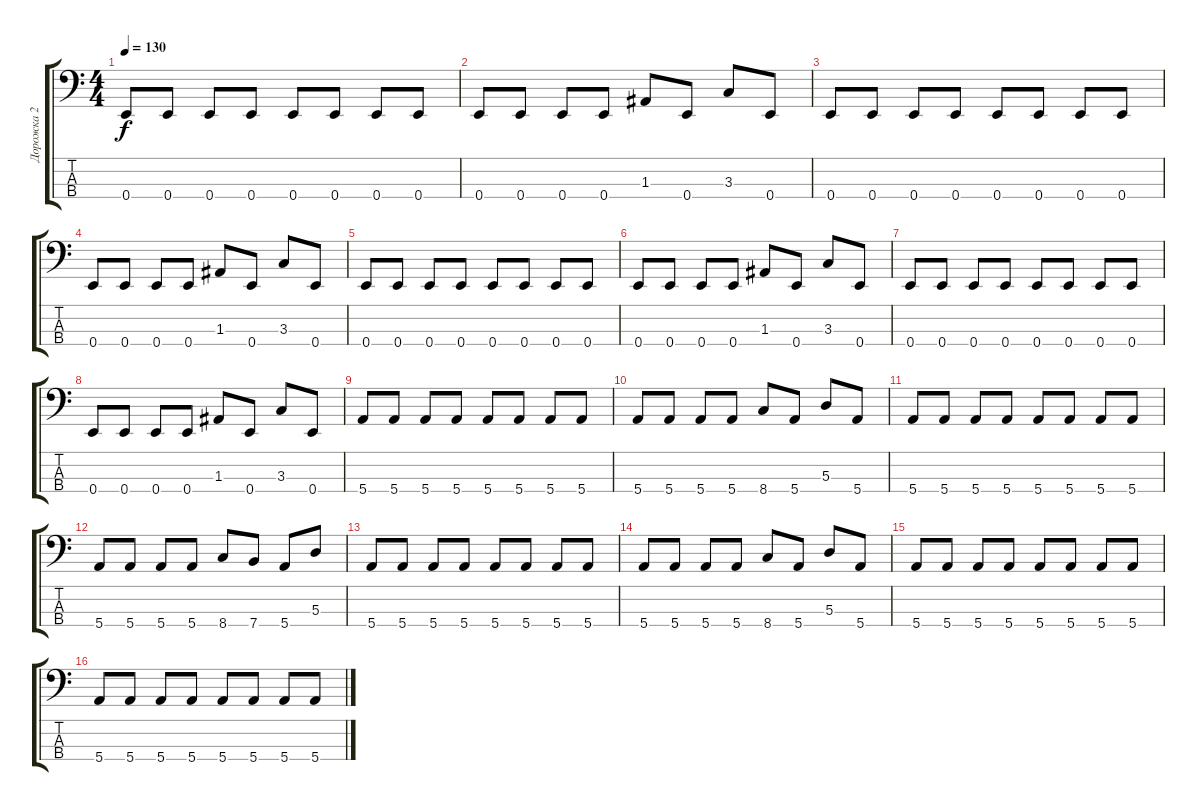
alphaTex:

\track ("Дорожка 2" "Дорожка 2") {instrument fretlessbass}
\staff {score tabs}
\tuning (G2 D2 A1 E1) {hide}
\ts (4 4)
\tempo 130
\clef f4
\ks c
0.4.8{dy f} 0.4.8 0.4.8 0.4.8 0.4.8 0.4.8 0.4.8 0.4.8 |
0.4.8 0.4.8 0.4.8 0.4.8 1.3.8 0.4.8 3.3.8 0.4.8 |
0.4.8 0.4.8 0.4.8 0.4.8 0.4.8 0.4.8 0.4.8 0.4.8 |
0.4.8 0.4.8 0.4.8 0.4.8 1.3.8 0.4.8 3.3.8 0.4.8 |
0.4.8 0.4.8 0.4.8 0.4.8 0.4.8 0.4.8 0.4.8 0.4.8 |
0.4.8 0.4.8 0.4.8 0.4.8 1.3.8 0.4.8 3.3.8 0.4.8 |
0.4.8 0.4.8 0.4.8 0.4.8 0.4.8 0.4.8 0.4.8 0.4.8 |
0.4.8 0.4.8 0.4.8 0.4.8 1.3.8 0.4.8 3.3.8 0.4.8 |
5.4.8 5.4.8 5.4.8 5.4.8 5.4.8 5.4.8 5.4.8 5.4.8 |
5.4.8 5.4.8 5.4.8 5.4.8 8.4.8 5.4.8 5.3.8 5.4.8 |
5.4.8 5.4.8 5.4.8 5.4.8 5.4.8 5.4.8 5.4.8 5.4.8 |
5.4.8 5.4.8 5.4.8 5.4.8 8.4.8 7.4.8 5.4.8 5.3.8 |
5.4.8 5.4.8 5.4.8 5.4.8 5.4.8 5.4.8 5.4.8 5.4.8 |
5.4.8 5.4.8 5.4.8 5.4.8 8.4.8 5.4.8 5.3.8 5.4.8 |
5.4.8 5.4.8 5.4.8 5.4.8 5.4.8 5.4.8 5.4.8 5.4.8 |
5.4.8 5.4.8 5.4.8 5.4.8 5.4.8 5.4.8 5.4.8 5.4.8
